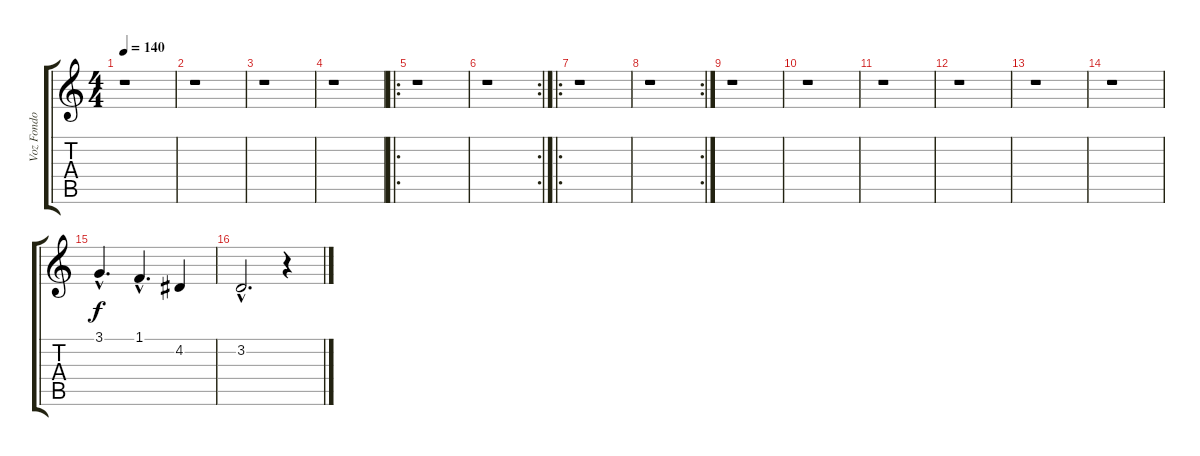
\track ("Voz Fondo" "Voz Fondo") {instrument synthvoice}
\staff {score tabs}
\tuning (E4 B3 G3 D3 A2 E2) {hide}
\ts (4 4)
\tempo 140
\clef g2
\ks c
r.1{dy f} |
r.1 |
r.1 |
r.1 |
\ro
r.1 |
\rc 2
r.1 |
\ro
r.1 |
\rc 2
r.1 |
r.1 |
r.1 |
r.1 |
r.1 |
r.1 |
r.1 |
3.1{hac}.4{d volume 16 instrument synthvoice} 1.1{hac}.4{d} 4.2.4 |
3.2{hac}.2{d} r.4
